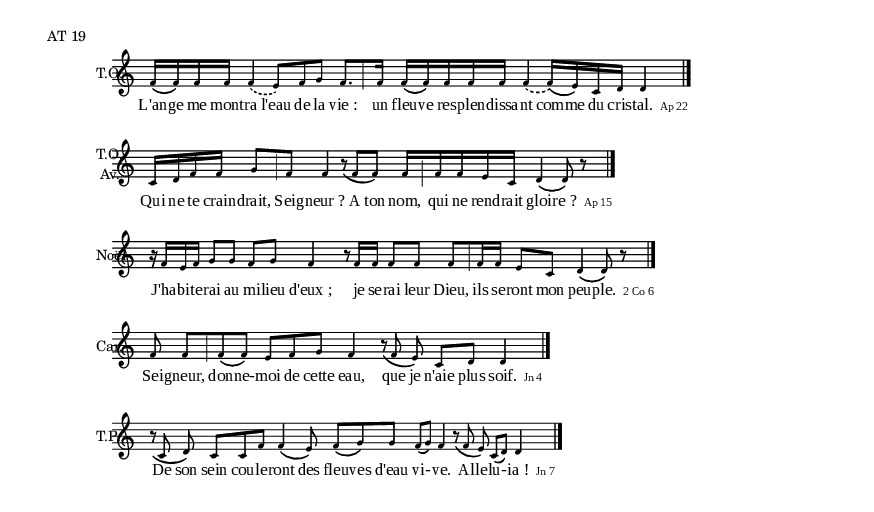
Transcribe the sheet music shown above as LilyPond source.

\version "2.12.0"
 \include "definitions.ly"
\markup {AT 19 }
\relative d' { 
	\new Staff {
		\cadenzaOn
		\set Staff.instrumentName = \markup{ \center-column { T.O. } }
		f16[\( f\) f f]
		\slurDashed f4( \times 2/3 { e8[) f g] }
		f8.[ \pespace \cesurebasse \pespace f16]
		\times 2/5 {f16[\( f\) f f f]}
		\slurDashed f4( f16[)\( e\) c d]
		d4				
		\endBar
	}
	\addlyrics {
		L'an -- ge me mont -- ra l'eau de la "vie :" un fleu -- ve res -- plen -- dissa -- nt com -- me du cris -- tal.
		\markup { \citation #"Ap 22" } 
	}
}

\relative d' { 
	\new Staff {
		\cadenzaOn
		\set Staff.instrumentName = \markup{ \center-column { T.O. Av. } }
		c16[ d f f]
		g8[\cesurebasse f] f4 \pespace 
		\times 2/3 { r8_\( f[ f]\) }
		\times 2/5 { f16[\cesuretresbasse \pespace f f e c]}
		d4\( d8\) r8
		\endBar
	}
	\addlyrics {
		Qui ne te crain -- drait, Seig -- "neur ?" A ton nom, qui ne rend -- rait gloi -- "re ?"
		\markup { \citation #"Ap 15" } 
	}
}

\relative d' { 
	\new Staff {
		\cadenzaOn
		\set Staff.instrumentName = \markup{ \center-column { Noël } }
		r16 f[ e f]
		g8[ g]
		f[ g]
		f4
		\espace\pespace 
		r8 f16[ f]
		f8[ f] 
		f[ \cesurebasse f16 f]
		e8[ c]
		d4\( d8\) r
		\endBar
	}
	\addlyrics {
		J'ha -- bi -- te -- rai au mi -- lieu "d'eux ;" " je" se -- rai leur Dieu, ils se -- ront mon peu -- ple.
		\markup { \citation #"2 Co 6" } 
	}
}
\relative d' { 
	\new Staff {
		\cadenzaOn
		\set Staff.instrumentName = \markup{ \center-column { Car. } }
		f8
		\times 2/3 { f[ \cesurebasse f\( f\)] }
		\times 2/3 { e[ f g] }
		f4 \pespace  \pespace 
		\times 2/3 { r8_\( f e\) }
		c[ d]
		d4
		\endBar
	}
	\addlyrics {
		Sei -- gneur, don -- ne- -- moi de cette eau, que je n'aie plus soif.
		\markup { \citation #"Jn 4" } 
	}
}

\relative d' { 
	\new Staff {
		\cadenzaOn
		\set Staff.instrumentName = \markup{ \center-column { T.P. } }
		\times 2/3 { r8_\( c d\) }
		\times 2/3 { c[ c f] }
		\times 2/3 { f4\( e8\) }
		\times 2/3 { f[\( g\) g] }
		f[\( g\)]
		f4 \pespace 
		\times 2/3 { r8_\( f e\) }
		c[\( d\)]
		d4
		\endBar
	}
	\addlyrics {
		De son sein cou -- le -- ront des fleu -- ves d'eau vi -- - -- ve. "Al" -- le -- lu -- - -- "ia !"
		\markup { \citation #"Jn 7" } 
	}
}
